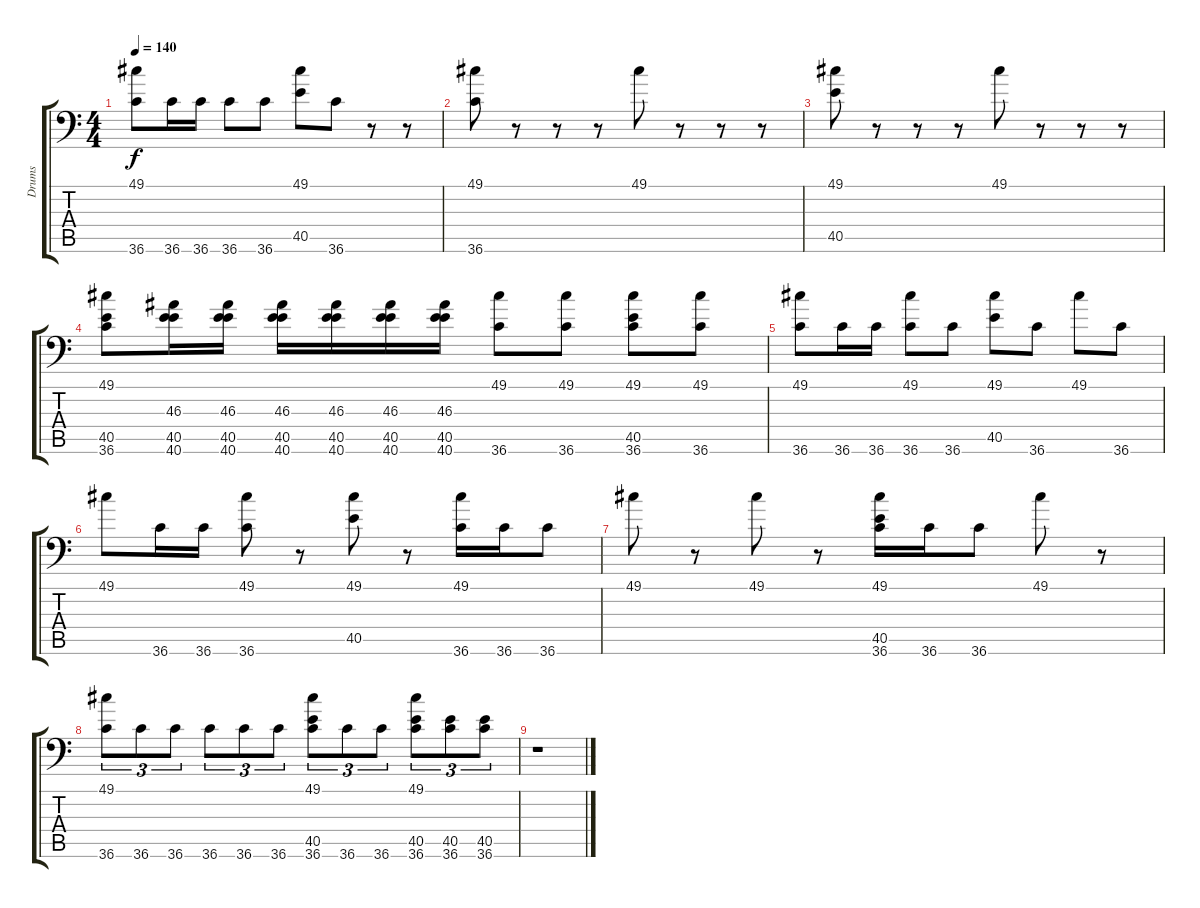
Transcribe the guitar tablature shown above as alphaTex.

\track ("Drums" "Drums") {instrument acousticgrandpiano}
\staff {score tabs}
\tuning (C-1 C-1 C-1 C-1 C-1 C-1) {hide}
\ts (4 4)
\tempo 140
\clef f4
\ks c
(49.1 36.6).8{dy f} 36.6.16 36.6.16 36.6.8 36.6.8 (49.1 40.5).8 36.6.8 r.8 r.8 |
(49.1 36.6).8 r.8 r.8 r.8 49.1.8 r.8 r.8 r.8 |
(49.1 40.5).8 r.8 r.8 r.8 49.1.8 r.8 r.8 r.8 |
(49.1 40.5 36.6).8 (46.3 40.5 40.6).16 (46.3 40.5 40.6).16 (46.3 40.5 40.6).16 (46.3 40.5 40.6).16 (46.3 40.5 40.6).16 (46.3 40.5 40.6).16 (49.1 36.6).8 (49.1 36.6).8 (49.1 40.5 36.6).8 (49.1 36.6).8 |
(49.1 36.6).8 36.6.16 36.6.16 (49.1 36.6).8 36.6.8 (49.1 40.5).8 36.6.8 49.1.8 36.6.8 |
49.1.8 36.6.16 36.6.16 (49.1 36.6).8 r.8 (49.1 40.5).8 r.8 (49.1 36.6).16 36.6.16 36.6.8 |
49.1.8 r.8 49.1.8 r.8 (49.1 40.5 36.6).16 36.6.16 36.6.8 49.1.8 r.8 |
(49.1 36.6).8{tu (3 2)} 36.6.8{tu (3 2)} 36.6.8{tu (3 2)} 36.6.8{tu (3 2)} 36.6.8{tu (3 2)} 36.6.8{tu (3 2)} (49.1 40.5 36.6).8{tu (3 2)} 36.6.8{tu (3 2)} 36.6.8{tu (3 2)} (49.1 40.5 36.6).8{tu (3 2)} (40.5 36.6).8{tu (3 2)} (40.5 36.6).8{tu (3 2)} |
r.1
